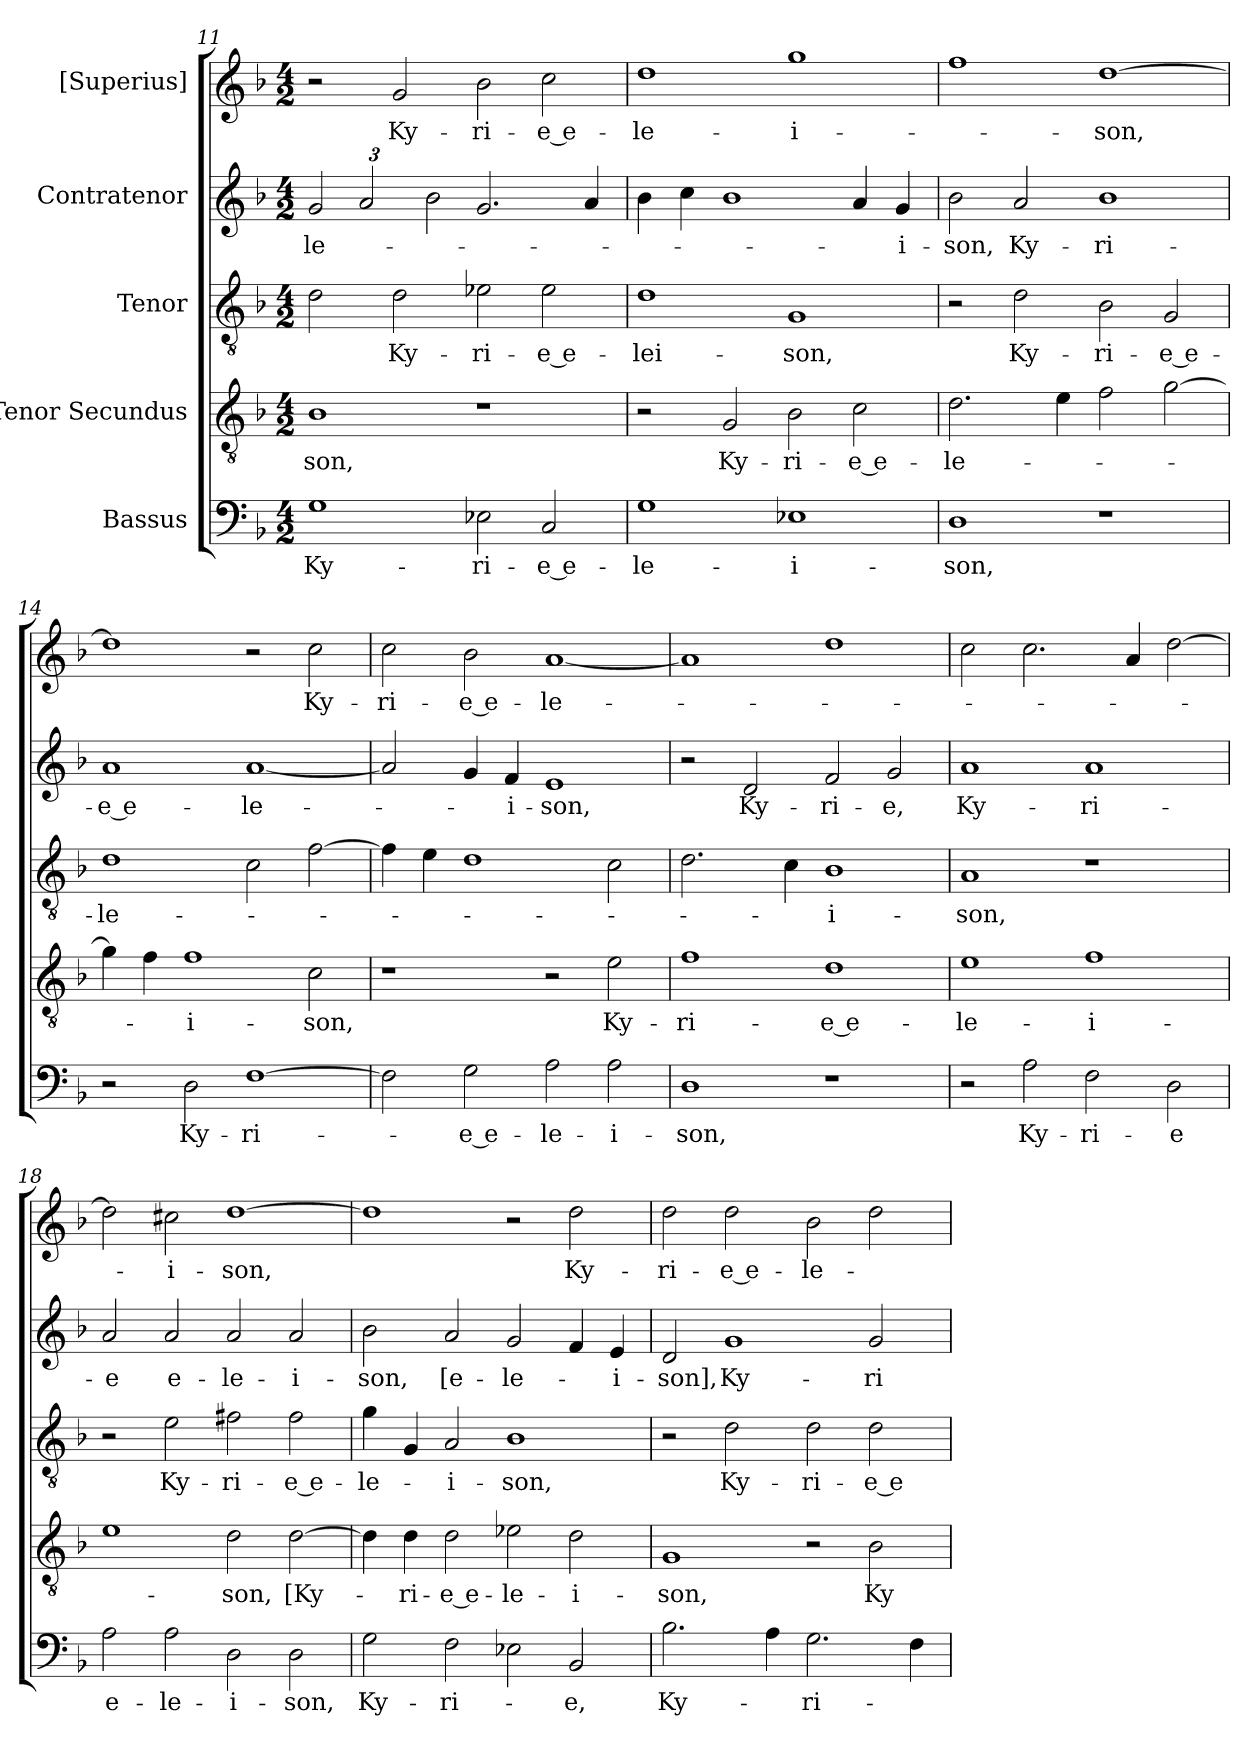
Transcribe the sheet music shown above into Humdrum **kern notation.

**kern	**text	**kern	**text	**kern	**text	**kern	**text	**kern	**text
*part5	*part5	*part4	*part4	*part3	*part3	*part2	*part2	*part1	*part1
*staff5	*staff5	*staff4	*staff4	*staff3	*staff3	*staff2	*staff2	*staff1	*staff1
*I"Bassus	*	*I"Tenor Secundus	*	*I"Tenor	*	*I"Contratenor	*	*I"[Superius]	*
*clefF4	*	*clefGv2	*	*clefGv2	*	*clefG2	*	*clefG2	*
*k[b-]	*	*k[b-]	*	*k[b-]	*	*k[b-]	*	*k[b-]	*
*M4/2	*	*M4/2	*	*M4/2	*	*M4/2	*	*M4/2	*
*	*	*	*	*	*	*Xbrackettup	*	*	*
=11	=11	=11	=11	=11	=11	=11	=11	=11	=11
1G\	Ky-	1B-\	-son,	2d\	.	3g/	-le-	2r	.
.	.	.	.	.	.	3a/	.	.	.
.	.	.	.	2d\	Ky-	.	.	2g/	Ky-
.	.	.	.	.	.	3b-\	.	.	.
2E-X\	-ri-	1r	.	2e-X\	-ri-	2.g/	.	2b-\	-ri-
2C/	-e e-	.	.	2e-\	-e e-	.	.	2cc\	-e e-
.	.	.	.	.	.	4a/	.	.	.
=12	=12	=12	=12	=12	=12	=12	=12	=12	=12
1G\	-le-	2r	.	1d\	-lei-	4b-\	.	1dd\	-le-
.	.	.	.	.	.	4cc\	.	.	.
.	.	2G/	Ky-	.	.	1b-\	.	.	.
1E-X\	-i-	2B-\	-ri-	1G/	-son,	.	.	1gg\	-i-
.	.	2c\	-e e-	.	.	4a/	.	.	.
.	.	.	.	.	.	4g/	-i-	.	.
=13	=13	=13	=13	=13	=13	=13	=13	=13	=13
1D\	-son,	2.d\	-le-	2r	.	2b-\	-son,	1ff\	.
.	.	.	.	2d\	Ky-	2a/	Ky-	.	.
.	.	4e\	.	.	.	.	.	.	.
1r	.	2f\	.	2B-\	-ri-	1b-\	-ri-	[1dd\	-son,
.	.	[2g\	.	2G/	-e e-	.	.	.	.
=14	=14	=14	=14	=14	=14	=14	=14	=14	=14
2r	.	4g\]	.	1d\	-le-	1a/	-e e-	1dd\]	.
.	.	4f\	.	.	.	.	.	.	.
2D\	Ky-	1f\	-i-	.	.	.	.	.	.
[1F\	-ri-	.	.	2c\	.	[1a/	-le-	2r	.
.	.	2c\	-son,	[2f\	.	.	.	2cc\	Ky-
=15	=15	=15	=15	=15	=15	=15	=15	=15	=15
2F\]	.	1r	.	4f\]	.	2a/]	.	2cc\	-ri-
.	.	.	.	4e\	.	.	.	.	.
2G\	-e e-	.	.	1d\	.	4g/	.	2b-\	-e e-
.	.	.	.	.	.	4f/	-i-	.	.
2A\	-le-	2r	.	.	.	1e/	-son,	[1a/	-le-
2A\	-i-	2e\	Ky-	2c\	.	.	.	.	.
=16	=16	=16	=16	=16	=16	=16	=16	=16	=16
1D\	-son,	1f\	-ri-	2.d\	.	2r	.	1a/]	.
.	.	.	.	.	.	2d/	Ky-	.	.
.	.	.	.	4c\	.	.	.	.	.
1r	.	1d\	-e e-	1B-\	-i-	2f/	-ri-	1dd\	.
.	.	.	.	.	.	2g/	-e,	.	.
=17	=17	=17	=17	=17	=17	=17	=17	=17	=17
2r	.	1e\	-le-	1A/	-son,	1a/	Ky-	2cc\	.
2A\	Ky-	.	.	.	.	.	.	2.cc\	.
2F\	-ri-	1f\	-i-	1r	.	1a/	-ri-	.	.
.	.	.	.	.	.	.	.	4a/	.
2D\	-e	.	.	.	.	.	.	[2dd\	.
=18	=18	=18	=18	=18	=18	=18	=18	=18	=18
2A\	e-	1e\	.	2r	.	2a/	-e	2dd\]	.
2A\	-le-	.	.	2e\	Ky-	2a/	e-	2cc#X\	-i-
2D\	-i-	2d\	-son,	2f#X\	-ri-	2a/	-le-	[1dd\	-son,
2D\	-son,	[2d\	[Ky-	2f#\	-e e-	2a/	-i-	.	.
=19	=19	=19	=19	=19	=19	=19	=19	=19	=19
2G\	Ky-	4d\]	.	4g\	-le-	2b-\	-son,	1dd\]	.
.	.	4d\	-ri-	4G/	.	.	.	.	.
2F\	-ri-	2d\	-e e-	2A/	-i-	2a/	[e-	.	.
2E-X\	.	2e-X\	-le-	1B-\	-son,	2g/	-le-	2r	.
2BB-/	-e,	2d\	-i-	.	.	4f/	.	2dd\	Ky-
.	.	.	.	.	.	4e/	-i-	.	.
=20	=20	=20	=20	=20	=20	=20	=20	=20	=20
2.B-\	Ky-	1G/	-son,	2r	.	2d/	-son],	2dd\	-ri-
.	.	.	.	2d\	Ky-	1g/	Ky-	2dd\	-e e-
4A\	.	.	.	.	.	.	.	.	.
2.G\	-ri-	2r	.	2d\	-ri-	.	.	2b-\	-le-
.	.	2B-\	Ky-	2d\	-e e-	2g/	-ri-	2dd\	.
4F\	.	.	.	.	.	.	.	.	.
=	=	=	=	=	=	=	=	=	=
*-	*-	*-	*-	*-	*-	*-	*-	*-	*-
